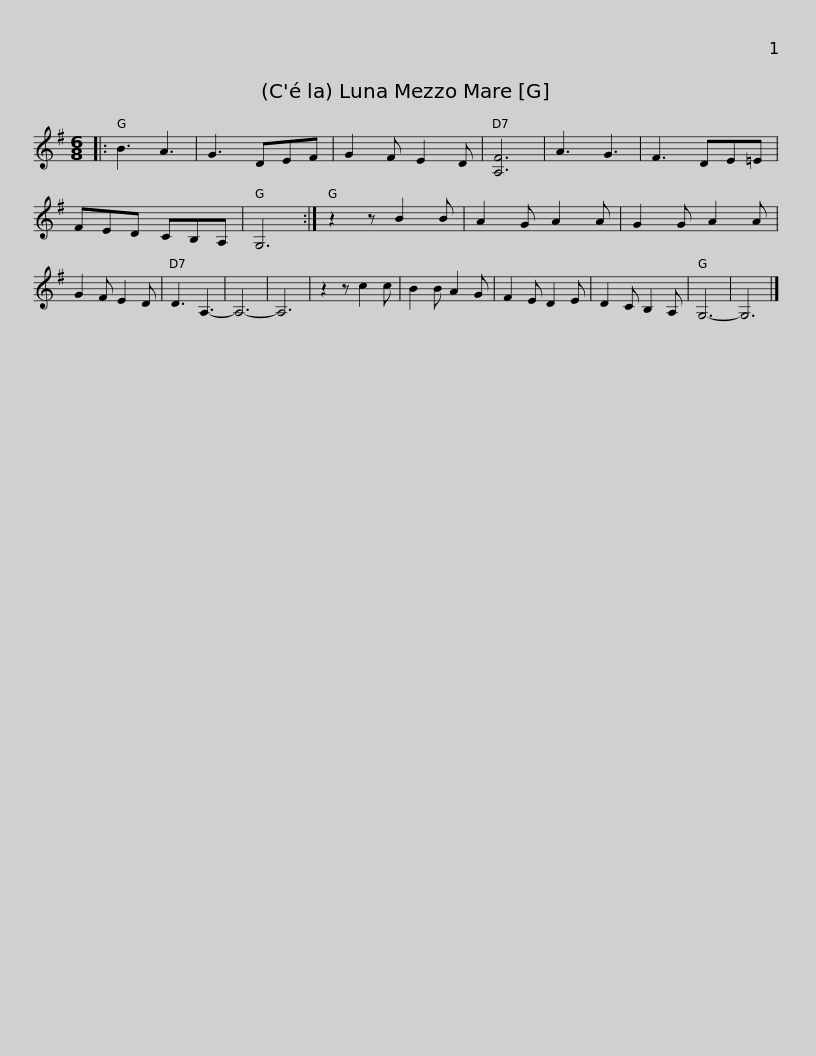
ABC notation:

X:1
L:1/8
M:6/8
I:linebreak $
K:G
V:1 treble
V:1
|: B3 A3 | G3 DEF | G2 F E2 D | [A,F]6 | A3 G3 | %5
 F3 DE=E | FED CB,A, | G,6 :| z2 z B2 B |$ A2 G A2 A | %10
 G2 G A2 A | G2 F E2 D | D3 A,3- | A,6- | A,6 | %15
 z2 z c2 c | B2 B A2 G | F2 E D2 E | D2 C B,2 A, |$ G,6- | %20
 G,6 |] %21
